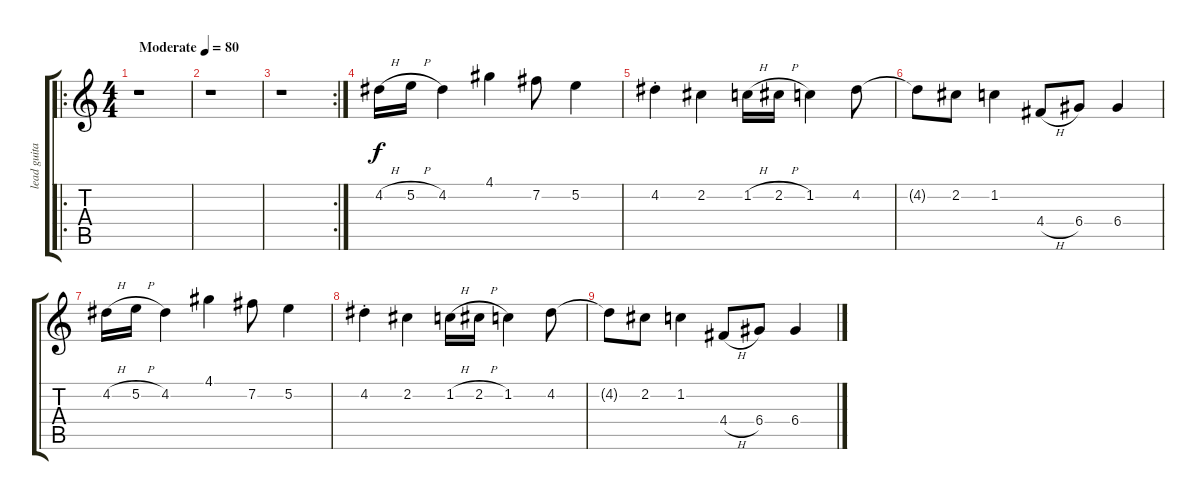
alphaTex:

\track ("lead guitar" "lead guita") {instrument distortionguitar}
\staff {score tabs}
\tuning (E4 B3 G3 D3 A2 E2) {hide}
\ro
\ts (4 4)
\tempo (80 "Moderate")
\clef g2
\ks c
r.1{dy f instrument distortionguitar} |
r.1 |
\rc 2
r.1 |
4.2{h}.16 5.2{h}.16 4.2.4 4.1.4 7.2.8 5.2.4 |
4.2{st}.4 2.2.4 1.2{h}.16 2.2{h}.16 1.2.4 4.2.8 |
4.2{t}.8 2.2.8 1.2.4 4.4{h}.8 6.4.8 6.4.4 |
4.2{h}.16 5.2{h}.16 4.2.4 4.1.4 7.2.8 5.2.4 |
4.2{st}.4 2.2.4 1.2{h}.16 2.2{h}.16 1.2.4 4.2.8 |
4.2{t}.8 2.2.8 1.2.4 4.4{h}.8 6.4.8 6.4.4
